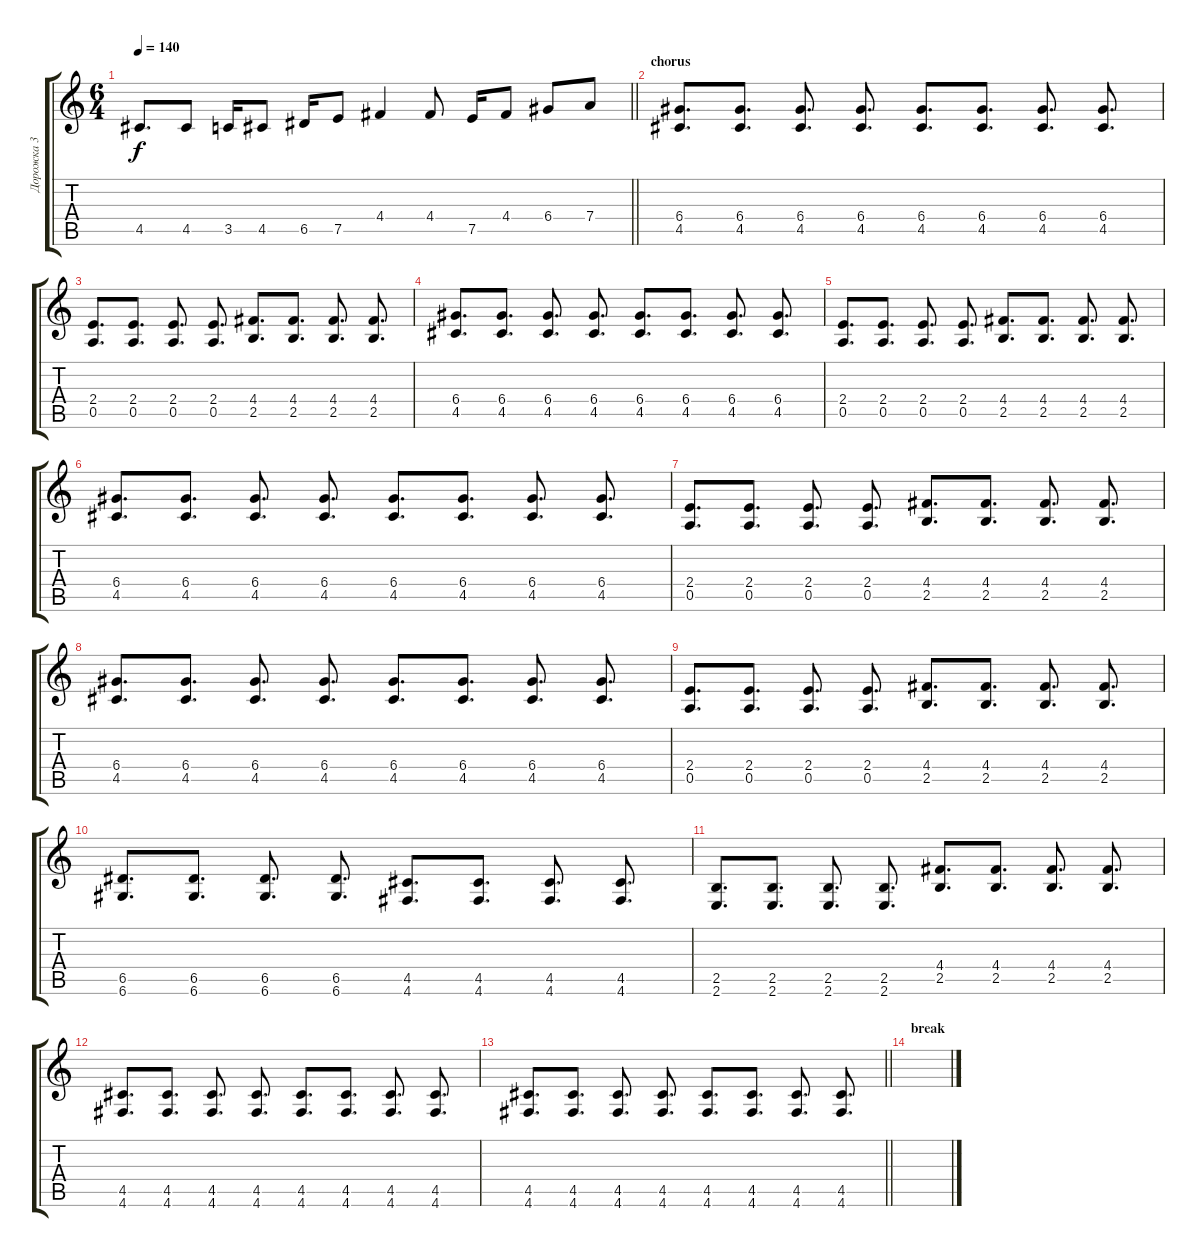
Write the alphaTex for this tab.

\track ("Дорожка 3" "Дорожка 3") {instrument distortionguitar}
\staff {score tabs}
\tuning (E4 B3 G3 D3 A2 D2) {hide}
\ts (6 4)
\tempo 140
\clef g2
\barLineRight lightlight
\ks c
4.5.8{d dy f} 4.5.8 3.5.16 4.5.8 6.5.16 7.5.8 4.4.4 4.4.8 7.5.16 4.4.8 6.4.8 7.4.8 |
\section ("" "chorus")
(6.4 4.5).8{d} (6.4 4.5).8{d} (6.4 4.5).8{d} (6.4 4.5).8{d} (6.4 4.5).8{d} (6.4 4.5).8{d} (6.4 4.5).8{d} (6.4 4.5).8{d} |
(2.4 0.5).8{d} (2.4 0.5).8{d} (2.4 0.5).8{d} (2.4 0.5).8{d} (4.4 2.5).8{d} (4.4 2.5).8{d} (4.4 2.5).8{d} (4.4 2.5).8{d} |
(6.4 4.5).8{d} (6.4 4.5).8{d} (6.4 4.5).8{d} (6.4 4.5).8{d} (6.4 4.5).8{d} (6.4 4.5).8{d} (6.4 4.5).8{d} (6.4 4.5).8{d} |
(2.4 0.5).8{d} (2.4 0.5).8{d} (2.4 0.5).8{d} (2.4 0.5).8{d} (4.4 2.5).8{d} (4.4 2.5).8{d} (4.4 2.5).8{d} (4.4 2.5).8{d} |
(6.4 4.5).8{d} (6.4 4.5).8{d} (6.4 4.5).8{d} (6.4 4.5).8{d} (6.4 4.5).8{d} (6.4 4.5).8{d} (6.4 4.5).8{d} (6.4 4.5).8{d} |
(2.4 0.5).8{d} (2.4 0.5).8{d} (2.4 0.5).8{d} (2.4 0.5).8{d} (4.4 2.5).8{d} (4.4 2.5).8{d} (4.4 2.5).8{d} (4.4 2.5).8{d} |
(6.4 4.5).8{d} (6.4 4.5).8{d} (6.4 4.5).8{d} (6.4 4.5).8{d} (6.4 4.5).8{d} (6.4 4.5).8{d} (6.4 4.5).8{d} (6.4 4.5).8{d} |
(2.4 0.5).8{d} (2.4 0.5).8{d} (2.4 0.5).8{d} (2.4 0.5).8{d} (4.4 2.5).8{d} (4.4 2.5).8{d} (4.4 2.5).8{d} (4.4 2.5).8{d} |
(6.5 6.6).8{d} (6.5 6.6).8{d} (6.5 6.6).8{d} (6.5 6.6).8{d} (4.5 4.6).8{d} (4.5 4.6).8{d} (4.5 4.6).8{d} (4.5 4.6).8{d} |
(2.5 2.6).8{d} (2.5 2.6).8{d} (2.5 2.6).8{d} (2.5 2.6).8{d} (4.4 2.5).8{d} (4.4 2.5).8{d} (4.4 2.5).8{d} (4.4 2.5).8{d} |
(4.5 4.6).8{d} (4.5 4.6).8{d} (4.5 4.6).8{d} (4.5 4.6).8{d} (4.5 4.6).8{d} (4.5 4.6).8{d} (4.5 4.6).8{d} (4.5 4.6).8{d} |
\barLineRight lightlight
(4.5 4.6).8{d} (4.5 4.6).8{d} (4.5 4.6).8{d} (4.5 4.6).8{d} (4.5 4.6).8{d} (4.5 4.6).8{d} (4.5 4.6).8{d} (4.5 4.6).8{d} |
\section ("" "break")
